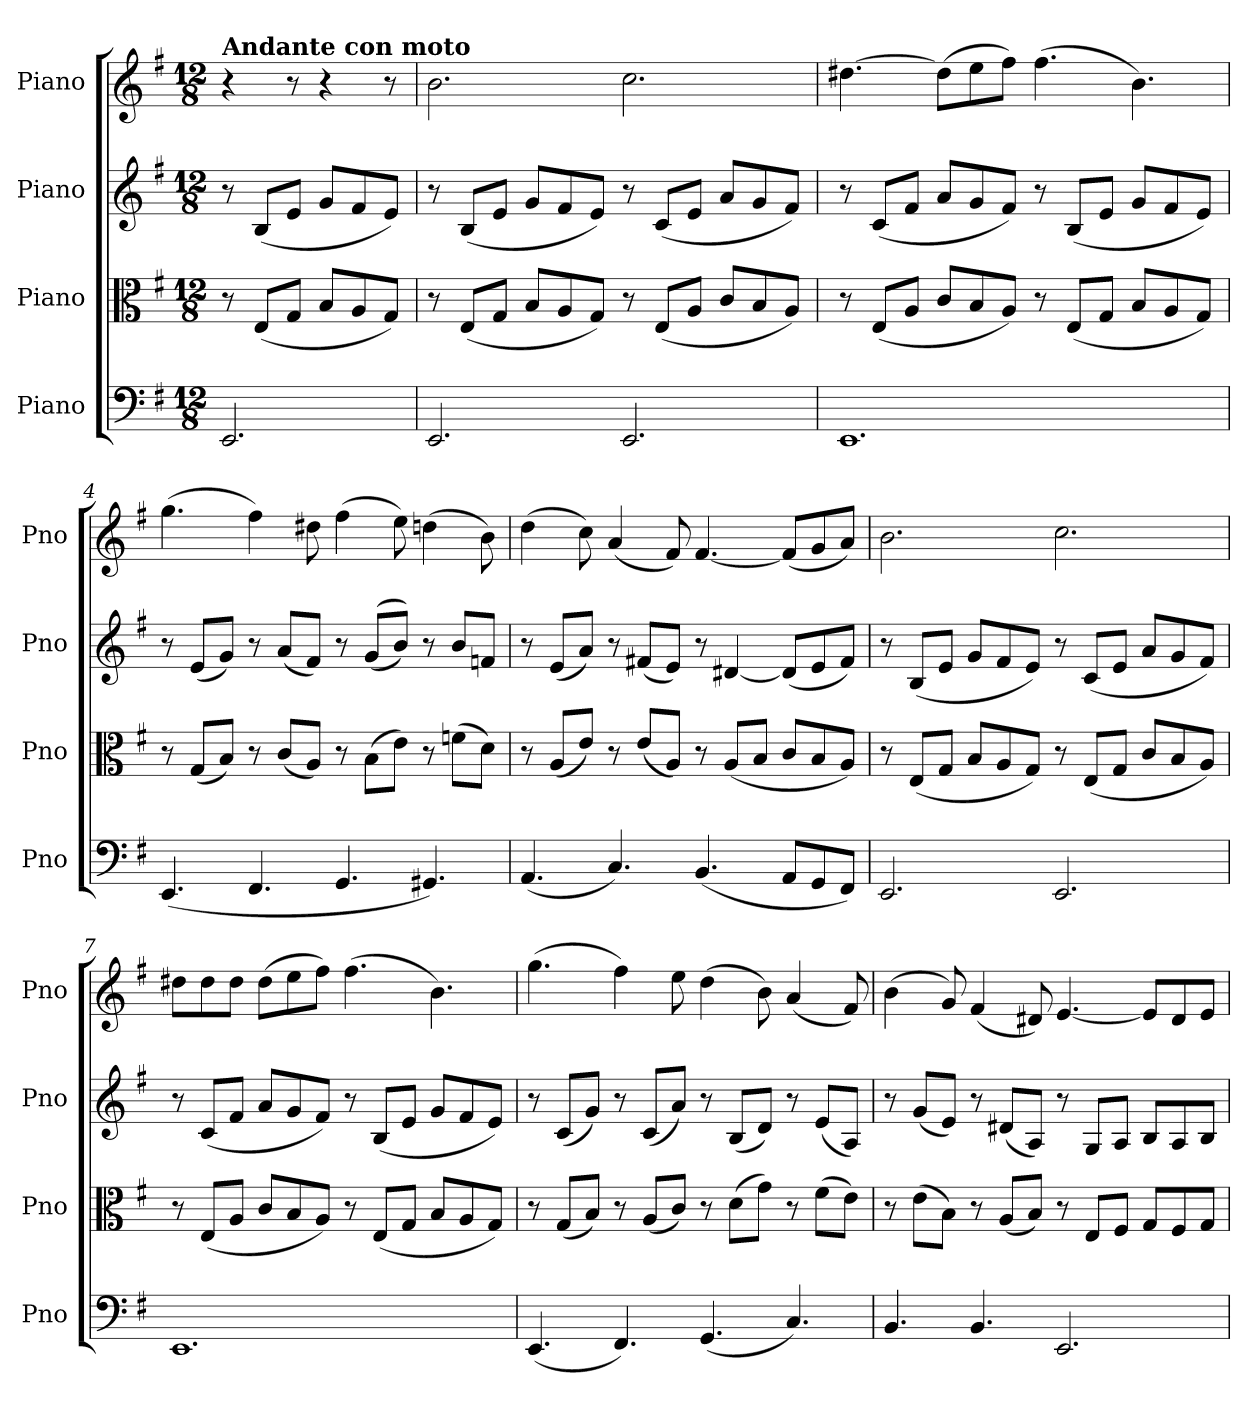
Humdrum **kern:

**kern	**kern	**kern	**kern
*part4	*part3	*part2	*part1
*staff4	*staff3	*staff2	*staff1
*I"Piano	*I"Piano	*I"Piano	*I"Piano
*I'Pno	*I'Pno	*I'Pno	*I'Pno
*clefF4	*clefC3	*clefG2	*clefG2
*k[f#]	*k[f#]	*k[f#]	*k[f#]
*M12/8	*M12/8	*M12/8	*M12/8
=1	=1	=1	=1
!	!	!	!LO:TX:a:B:t=Andante con moto
2.EE/	8r	8r	4r
.	(8E/L	(8B/L	.
.	8G/J	8e/J	8r
.	8B/L	8g/L	4r
.	8A/	8f#/	.
.	8G/J)	8e/J)	8r
=2	=2	=2	=2
2.EE/	8r	8r	2.b\
.	(8E/L	(8B/L	.
.	8G/J	8e/J	.
.	8B/L	8g/L	.
.	8A/	8f#/	.
.	8G/J)	8e/J)	.
2.EE/	8r	8r	2.cc\
.	(8E/L	(8c/L	.
.	8A/J	8e/J	.
.	8c/L	8a/L	.
.	8B/	8g/	.
.	8A/J)	8f#/J)	.
=3	=3	=3	=3
1.EE	8r	8r	[4.dd#X\
.	(8E/L	(8c/L	.
.	8A/J	8f#/J	.
.	8c/L	8a/L	(8dd#\L]
.	8B/	8g/	8ee\
.	8A/J)	8f#/J)	8ff#\J)
.	8r	8r	(4.ff#\
.	(8E/L	(8B/L	.
.	8G/J	8e/J	.
.	8B/L	8g/L	4.b\)
.	8A/	8f#/	.
.	8G/J)	8e/J)	.
=4	=4	=4	=4
(4.EE/	8r	8r	(4.gg\
.	(8G/L	(8e/L	.
.	8B/J)	8g/J)	.
4.FF#/	8r	8r	4ff#\)
.	(8c/L	(8a/L	.
.	8A/J)	8f#/J)	8dd#X\
4.GG/	8r	8r	(4ff#\
.	(8B\L	((8g/L	.
.	8e\J)	8b/J))	8ee\)
4.GG#X/)	8r	8r	(4ddn\
.	(8fn\L	8b/L	.
.	8d\J)	8fn/J	8b\)
=5	=5	=5	=5
(4.AA/	8r	8r	(4dd\
.	(8A/L	(8e/L	.
.	8e/J)	8a/J)	8cc\)
4.C/)	8r	8r	(4a/
.	(8e/L	(8f#X/L	.
.	8A/J)	8e/J)	8f#/)
(4.BB/	8r	8r	[4.f#/
.	(8A/L	[4d#X/	.
.	8B/J	.	.
8AA/L	8c/L	(8d#/L]	(8f#/L]
8GG/	8B/	8e/	8g/
8FF#/J)	8A/J)	8f#/J)	8a/J)
!!LO:LB:g=z
=6	=6	=6	=6
2.EE/	8r	8r	2.b\
.	(8E/L	(8B/L	.
.	8G/J	8e/J	.
.	8B/L	8g/L	.
.	8A/	8f#/	.
.	8G/J)	8e/J)	.
2.EE/	8r	8r	2.cc\
.	(8E/L	(8c/L	.
.	8G/J	8e/J	.
.	8c/L	8a/L	.
.	8B/	8g/	.
.	8A/J)	8f#/J)	.
=7	=7	=7	=7
1.EE	8r	8r	8dd#X\L
.	(8E/L	(8c/L	8dd#\
.	8A/J	8f#/J	8dd#\J
.	8c/L	8a/L	(8dd#\L
.	8B/	8g/	8ee\
.	8A/J)	8f#/J)	8ff#\J)
.	8r	8r	(4.ff#\
.	(8E/L	(8B/L	.
.	8G/J	8e/J	.
.	8B/L	8g/L	4.b\)
.	8A/	8f#/	.
.	8G/J)	8e/J)	.
=8	=8	=8	=8
(4.EE/	8r	8r	(4.gg\
.	(8G/L	(8c/L	.
.	8B/J)	8g/J)	.
4.FF#/)	8r	8r	4ff#\)
.	(8A/L	(8c/L	.
.	8c/J)	8a/J)	8ee\
(4.GG/	8r	8r	(4dd\
.	(8d\L	(8B/L	.
.	8g\J)	8d/J)	8b\)
4.C/)	8r	8r	(4a/
.	(8f#\L	(8e/L	.
.	8e\J)	8A/J)	8f#/)
=9	=9	=9	=9
4.BB/	8r	8r	(4b\
.	(8e\L	(8g/L	.
.	8B\J)	8e/J)	8g/)
4.BB/	8r	8r	(4f#/
.	(8A/L	(8d#X/L	.
.	8B/J)	8A/J)	8d#X/)
2.EE/	8r	8r	[4.e/
.	8E/L	8G/L	.
.	8F#/J	8A/J	.
.	8G/L	8B/L	8e/L]
.	8F#/	8A/	8d#/
.	8G/J	8B/J	8e/J
=	=	=	=
*-	*-	*-	*-
